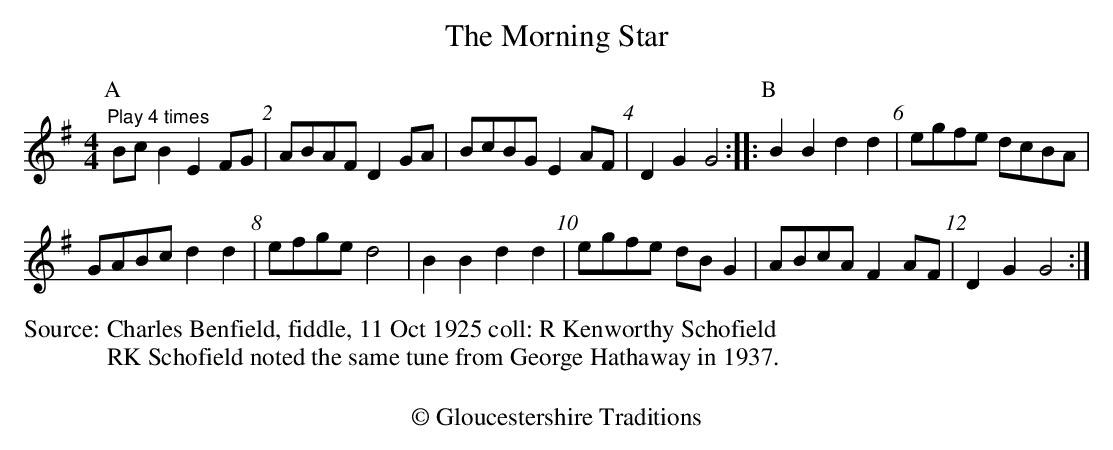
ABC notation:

X:1
T:Morning Star, The
M:4/4
L:1/8
K:G
"^Play 4 times"
[P:A]BcB2 E2FG| ABAF D2GA |BcBG E2AF| D2G2G4::\
[P:B]9B2B2 d2d2 | egfe dcBA|
GABc d2d2| efge d4|\
B2B2 d2d2| egfe dBG2| ABcA F2AF| D2G2G4 :|]
